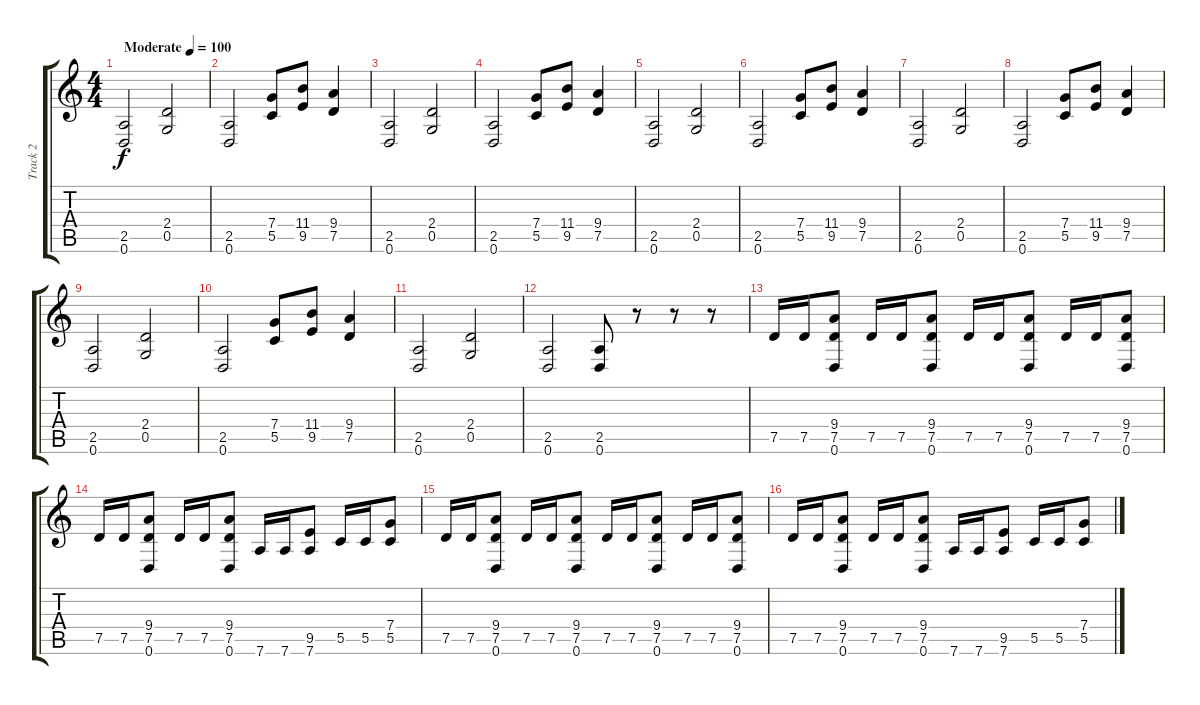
\track ("Track 2" "Track 2") {instrument distortionguitar}
\staff {score tabs}
\tuning (D4 A3 F3 C3 G2 D2) {hide}
\ts (4 4)
\tempo (100 "Moderate")
\clef g2
\ks c
(2.5 0.6).2{dy f instrument distortionguitar} (2.4 0.5).2 |
(2.5 0.6).2 (7.4 5.5).8 (11.4 9.5).8 (9.4 7.5).4 |
(2.5 0.6).2 (2.4 0.5).2 |
(2.5 0.6).2 (7.4 5.5).8 (11.4 9.5).8 (9.4 7.5).4 |
(2.5 0.6).2 (2.4 0.5).2 |
(2.5 0.6).2 (7.4 5.5).8 (11.4 9.5).8 (9.4 7.5).4 |
(2.5 0.6).2 (2.4 0.5).2 |
(2.5 0.6).2 (7.4 5.5).8 (11.4 9.5).8 (9.4 7.5).4 |
(2.5 0.6).2 (2.4 0.5).2 |
(2.5 0.6).2 (7.4 5.5).8 (11.4 9.5).8 (9.4 7.5).4 |
(2.5 0.6).2 (2.4 0.5).2 |
(2.5 0.6).2 (2.5 0.6).8 r.8 r.8 r.8 |
7.5.16 7.5.16 (9.4 7.5 0.6).8 7.5.16 7.5.16 (9.4 7.5 0.6).8 7.5.16 7.5.16 (9.4 7.5 0.6).8 7.5.16 7.5.16 (9.4 7.5 0.6).8 |
7.5.16 7.5.16 (9.4 7.5 0.6).8 7.5.16 7.5.16 (9.4 7.5 0.6).8 7.6.16 7.6.16 (9.5 7.6).8 5.5.16 5.5.16 (7.4 5.5).8 |
7.5.16 7.5.16 (9.4 7.5 0.6).8 7.5.16 7.5.16 (9.4 7.5 0.6).8 7.5.16 7.5.16 (9.4 7.5 0.6).8 7.5.16 7.5.16 (9.4 7.5 0.6).8 |
7.5.16 7.5.16 (9.4 7.5 0.6).8 7.5.16 7.5.16 (9.4 7.5 0.6).8 7.6.16 7.6.16 (9.5 7.6).8 5.5.16 5.5.16 (7.4 5.5).8
